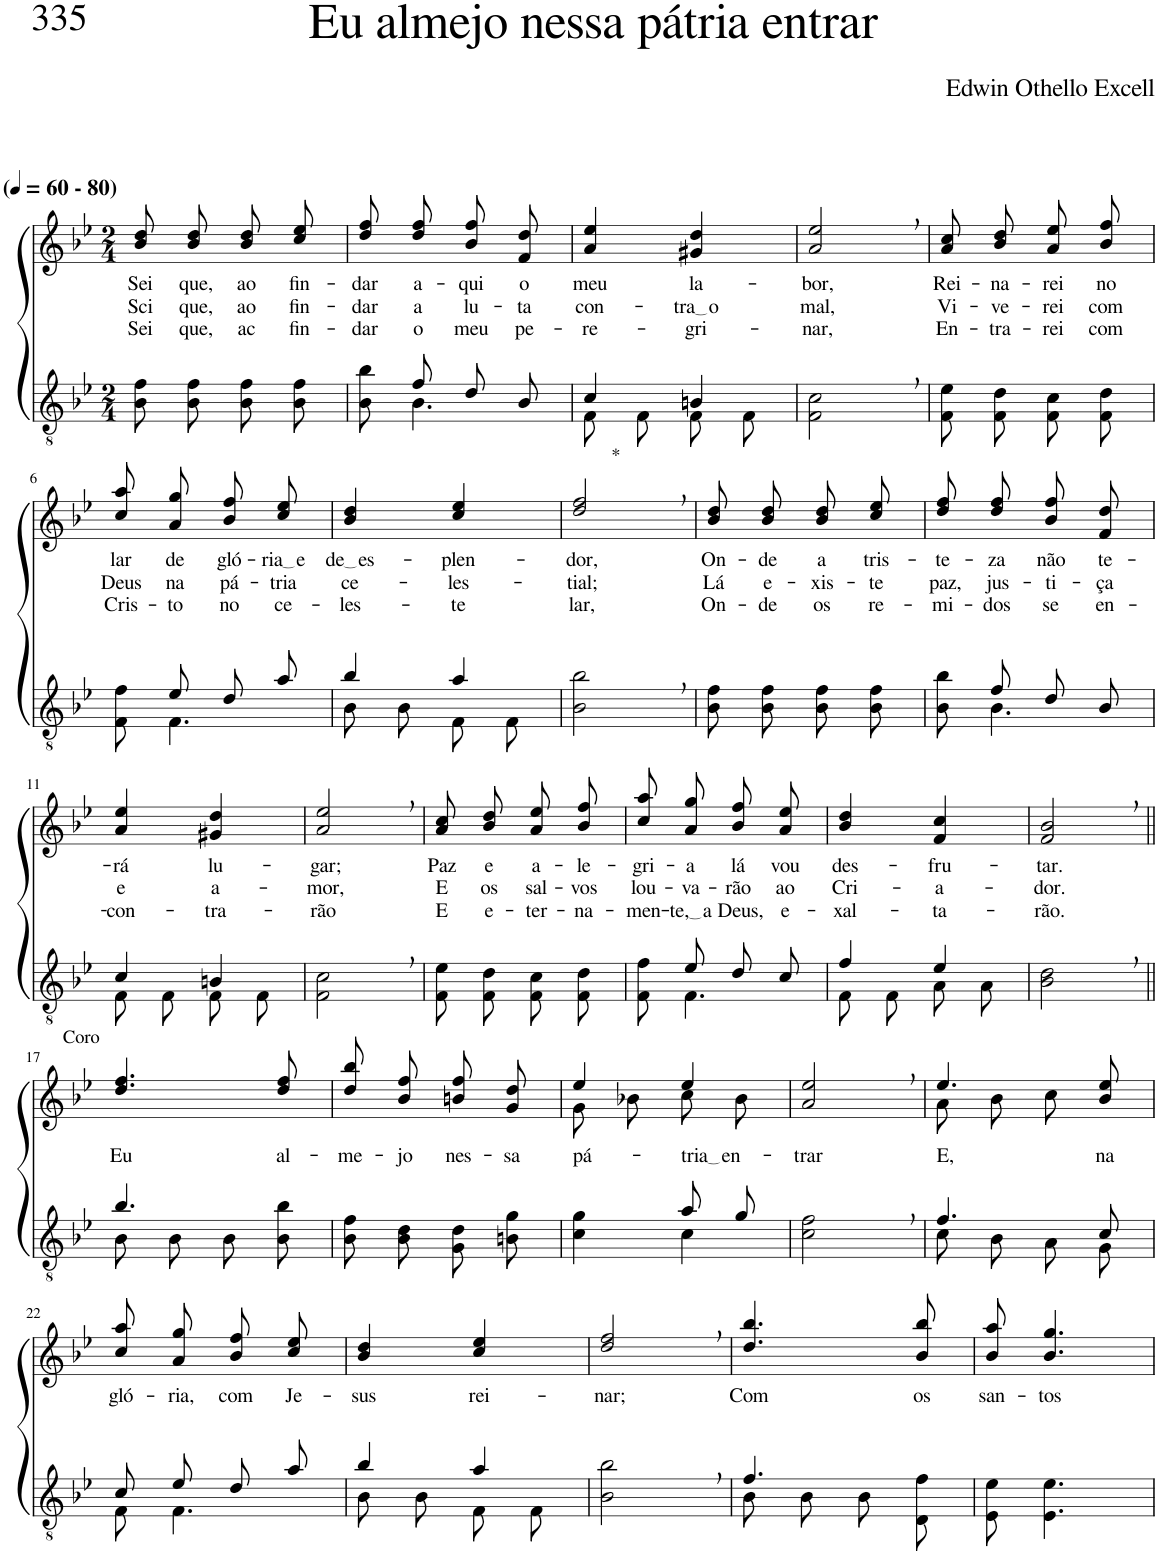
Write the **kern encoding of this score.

**kern	**kern	**text	**text	**text
*part2	*part1	*part1	*part1	*part1
*staff2	*staff1	*staff1	*staff1	*staff1
*I"Parte III e IV	*I"Parte I e II	*	*	*
*clefGv2	*clefG2	*	*	*
*Trd4c7	*Trd4c7	*	*	*
*k[b-e-]	*k[b-e-]	*	*	*
*M2/4	*M2/4	*	*	*
*MM60	*MM60	*	*	*
=1	=1	=1	=1	=1
!	!LO:TX:a:B:t=(	!	!	!
!	!LO:TX:a:B:t=- 80)	!	!	!
!	!	!LO:LY:b	!LO:LY:b	!LO:LY:b
8B-\ 8f\L	8b-\ 8dd\L	Sei	Sci	Sei
!	!	!LO:LY:b	!LO:LY:b	!LO:LY:b
8B-\ 8f\J	8b-\ 8dd\J	que,	que,	que,
!	!	!LO:LY:b	!LO:LY:b	!LO:LY:b
8B-\ 8f\L	8b-\ 8dd\L	ao	ao	ac
!	!	!LO:LY:b	!LO:LY:b	!LO:LY:b
8B-\ 8f\J	8cc\ 8ee-\J	fin-	fin-	fin-
=2	=2	=2	=2	=2
*^	*	*	*	*
!	!	!	!LO:LY:b	!LO:LY:b	!LO:LY:b
8ryy	8B-\ 8b-\	8dd\ 8ff\L	-dar	-dar	-dar
!	!	!	!LO:LY:b	!LO:LY:b	!LO:LY:b
8f/	4.B-\	8dd\ 8ff\J	a-	a	o
!	!	!	!LO:LY:b	!LO:LY:b	!LO:LY:b
8d/L	.	8b-\ 8ff\L	-qui	lu-	meu
!	!	!	!LO:LY:b	!LO:LY:b	!LO:LY:b
8B-/J	.	8f\ 8dd\J	o	-ta	pe-
=3	=3	=3	=3	=3	=3
!	!	!	!LO:LY:b	!LO:LY:b	!LO:LY:b
4c/	8F\L	4a/ 4ee-/	meu	con-	-re-
.	8F\J	.	.	.	.
!	!	!	!LO:LY:b	!LO:LY:b	!LO:LY:b
4Bn/	8F\L	4g#X/ 4dd/	la-	tra o	-gri-
.	8F\J	.	.	.	.
=4	=4	=4	=4	=4	=4
!	!	!	!LO:LY:b	!LO:LY:b	!LO:LY:b
*v	*v	*	*	*	*
2F\, 2c\,	2a/, 2ee-/,	-bor,	mal,	-nar,
=5	=5	=5	=5	=5
!	!	!LO:LY:b	!LO:LY:b	!LO:LY:b
8F/ 8e-/L	8a\ 8cc\L	Rei-	Vi-	En-
!	!	!LO:LY:b	!LO:LY:b	!LO:LY:b
8F/ 8d/J	8b-\ 8dd\J	-na-	-ve-	-tra-
!	!	!LO:LY:b	!LO:LY:b	!LO:LY:b
8F/ 8c/L	8a\ 8ee-\L	-rei	-rei	-rei
!	!	!LO:LY:b	!LO:LY:b	!LO:LY:b
8F/ 8d/J	8b-\ 8ff\J	no	com	com
!!LO:LB:g=z
=6	=6	=6	=6	=6
*^	*	*	*	*
!	!	!	!LO:LY:b	!LO:LY:b	!LO:LY:b
8ryy	8F\ 8f\	8cc\ 8aa\L	lar	Deus	Cris-
!	!	!	!LO:LY:b	!LO:LY:b	!LO:LY:b
8e-/	4.F\	8a\ 8gg\J	de	na	-to
!	!	!	!LO:LY:b	!LO:LY:b	!LO:LY:b
8d/L	.	8b-\ 8ff\L	gló-	pá-	no
!	!	!	!LO:LY:b	!LO:LY:b	!LO:LY:b
8a/J	.	8cc\ 8ee-\J	ria e	-tria	ce-
=7	=7	=7	=7	=7	=7
!	!	!	!LO:LY:b	!LO:LY:b	!LO:LY:b
4b-/	8B-\L	4b-/ 4dd/	de es	ce-	-les-
.	8B-\J	.	.	.	.
!	!	!	!LO:LY:b	!LO:LY:b	!LO:LY:b
4a/	8F\L	4cc/ 4ee-/	-plen-	-les-	-te
.	8F\J	.	.	.	.
=8	=8	=8	=8	=8	=8
!	!	!LO:TX:a:t=*	!	!	!
!	!	!	!LO:LY:b	!LO:LY:b	!LO:LY:b
*v	*v	*	*	*	*
2B-\, 2b-\,	2dd/, 2ff/,	-dor,	-tial;	lar,
=9	=9	=9	=9	=9
!	!	!LO:LY:b	!LO:LY:b	!LO:LY:b
8B-\ 8f\L	8b-\ 8dd\L	On-	Lá	On-
!	!	!LO:LY:b	!LO:LY:b	!LO:LY:b
8B-\ 8f\J	8b-\ 8dd\J	-de	e-	-de
!	!	!LO:LY:b	!LO:LY:b	!LO:LY:b
8B-\ 8f\L	8b-\ 8dd\L	a	-xis-	os
!	!	!LO:LY:b	!LO:LY:b	!LO:LY:b
8B-\ 8f\J	8cc\ 8ee-\J	tris-	-te	re-
=10	=10	=10	=10	=10
*^	*	*	*	*
!	!	!	!LO:LY:b	!LO:LY:b	!LO:LY:b
8ryy	8B-\ 8b-\	8dd\ 8ff\L	-te-	paz,	-mi-
!	!	!	!LO:LY:b	!LO:LY:b	!LO:LY:b
8f/	4.B-\	8dd\ 8ff\J	-za	jus-	-dos
!	!	!	!LO:LY:b	!LO:LY:b	!LO:LY:b
8d/L	.	8b-\ 8ff\L	não	-ti-	se
!	!	!	!LO:LY:b	!LO:LY:b	!LO:LY:b
8B-/J	.	8f\ 8dd\J	te-	-ça	en-
!!LO:LB:g=z
=11	=11	=11	=11	=11	=11
!	!	!	!LO:LY:b	!LO:LY:b	!LO:LY:b
4c/	8F\L	4a/ 4ee-/	-rá	e	-con-
.	8F\J	.	.	.	.
!	!	!	!LO:LY:b	!LO:LY:b	!LO:LY:b
4Bn/	8F\L	4g#X/ 4dd/	lu-	a-	-tra-
.	8F\J	.	.	.	.
=12	=12	=12	=12	=12	=12
!	!	!	!LO:LY:b	!LO:LY:b	!LO:LY:b
*v	*v	*	*	*	*
2F\, 2c\,	2a/, 2ee-/,	-gar;	-mor,	-rão
=13	=13	=13	=13	=13
!	!	!LO:LY:b	!LO:LY:b	!LO:LY:b
8F/ 8e-/L	8a\ 8cc\L	Paz	E	E
!	!	!LO:LY:b	!LO:LY:b	!LO:LY:b
8F/ 8d/J	8b-\ 8dd\J	e	os	e-
!	!	!LO:LY:b	!LO:LY:b	!LO:LY:b
8F/ 8c/L	8a\ 8ee-\L	a-	sal-	-ter-
!	!	!LO:LY:b	!LO:LY:b	!LO:LY:b
8F/ 8d/J	8b-\ 8ff\J	-le-	-vos	-na-
=14	=14	=14	=14	=14
*^	*	*	*	*
!	!	!	!LO:LY:b	!LO:LY:b	!LO:LY:b
8ryy	8F\ 8f\	8cc\ 8aa\L	-gri-	lou-	-men-
!	!	!	!LO:LY:b	!LO:LY:b	!LO:LY:b
8e-/	4.F\	8a\ 8gg\J	-a	-va-	te, a
!	!	!	!LO:LY:b	!LO:LY:b	!LO:LY:b
8d/L	.	8b-\ 8ff\L	lá	-rão	Deus,
!	!	!	!LO:LY:b	!LO:LY:b	!LO:LY:b
8c/J	.	8a\ 8ee-\J	vou	ao	e-
=15	=15	=15	=15	=15	=15
!	!	!	!LO:LY:b	!LO:LY:b	!LO:LY:b
4f/	8F\L	4b-/ 4dd/	des-	Cri-	-xal-
.	8F\J	.	.	.	.
!	!	!	!LO:LY:b	!LO:LY:b	!LO:LY:b
4e-/	8A\L	4f/ 4cc/	-fru-	-a-	-ta-
.	8A\J	.	.	.	.
=16	=16	=16	=16	=16	=16
!	!	!	!LO:LY:b	!LO:LY:b	!LO:LY:b
*v	*v	*	*	*	*
2B-\, 2d\,	2f/, 2b-/,	-tar.	-dor.	-rão.
!!LO:LB:g=z
=17||	=17||	=17||	=17||	=17||
*^	*	*	*	*
!	!	!LO:TX:a:t=Coro	!	!	!
!	!	!	!LO:LY:b	!	!
4.b-/	8B-\L	4.dd/ 4.ff/	Eu	.	.
.	8B-\J	.	.	.	.
.	8B-\L	.	.	.	.
!	!	!	!LO:LY:b	!	!
8ryy	8B-\ 8b-\J	8dd/ 8ff/	al-	.	.
=18	=18	=18	=18	=18	=18
!	!	!	!LO:LY:b	!	!
*v	*v	*	*	*	*
8B-\ 8f\L	8dd\ 8bb-\L	-me-	.	.
!	!	!LO:LY:b	!	!
8B-\ 8d\J	8b-\ 8ff\J	-jo	.	.
!	!	!LO:LY:b	!	!
8G\ 8d\L	8bn\ 8ff\L	nes-	.	.
!	!	!LO:LY:b	!	!
8Bn\ 8g\J	8g\ 8dd\J	-sa	.	.
=19	=19	=19	=19	=19
*^	*^	*	*	*
!	!	!	!	!LO:LY:b	!	!
4ryy	4c\ 4g\	4ee-/	8g\L	pá-	.	.
.	.	.	8b-X\J	.	.	.
!	!	!	!	!LO:LY:b	!	!
8a/L	4c\	4ee-/	8cc\L	tria en	.	.
8g/J	.	.	8b-\J	.	.	.
*v	*v	*	*	*	*	*
=20	=20	=20	=20	=20	=20
!	!	!	!LO:LY:b	!	!
*	*v	*v	*	*	*
2c\, 2f\,	2a/, 2ee-/,	-trar	.	.
=21	=21	=21	=21	=21
*^	*^	*	*	*
!	!	!	!	!LO:LY:b	!	!
4.f/	8c\L	4.ee-/	8a\	E,	.	.
.	8B-\J	.	8b-\L	.	.	.
.	8A\L	.	8cc\J	.	.	.
!	!	!	!	!LO:LY:b	!	!
8c/	8G\J	8b-/ 8ee-/	8ryy	na	.	.
!!LO:LB:g=z
=22	=22	=22	=22	=22	=22	=22
!	!	!	!	!LO:LY:b	!	!
*	*	*v	*v	*	*	*
8c/L	8F\	8cc\ 8aa\L	gló-	.	.
!	!	!	!LO:LY:b	!	!
8e-/J	4.F\	8a\ 8gg\J	-ria,	.	.
!	!	!	!LO:LY:b	!	!
8d/L	.	8b-\ 8ff\L	com	.	.
!	!	!	!LO:LY:b	!	!
8a/J	.	8cc\ 8ee-\J	Je-	.	.
=23	=23	=23	=23	=23	=23
!	!	!	!LO:LY:b	!	!
4b-/	8B-\L	4b-/ 4dd/	-sus	.	.
.	8B-\J	.	.	.	.
!	!	!	!LO:LY:b	!	!
4a/	8F\L	4cc/ 4ee-/	rei-	.	.
.	8F\J	.	.	.	.
=24	=24	=24	=24	=24	=24
!	!	!	!LO:LY:b	!	!
*v	*v	*	*	*	*
2B-\, 2b-\,	2dd/, 2ff/,	-nar;	.	.
=25	=25	=25	=25	=25
*^	*	*	*	*
!	!	!	!LO:LY:b	!	!
4.f/	8B-\L	4.dd/ 4.bb-/	Com	.	.
.	8B-\J	.	.	.	.
.	8B-\L	.	.	.	.
!	!	!	!LO:LY:b	!	!
8ryy	8D\ 8f\J	8b-/ 8bb-/	os	.	.
=26	=26	=26	=26	=26	=26
!	!	!	!LO:LY:b	!	!
*v	*v	*	*	*	*
8E-\ 8e-\	8b-/ 8aa/	san-	.	.
!	!	!LO:LY:b	!	!
4.E-\ 4.e-\	4.b-/ 4.gg/	-tos	.	.
=	=	=	=	=
*-	*-	*-	*-	*-
